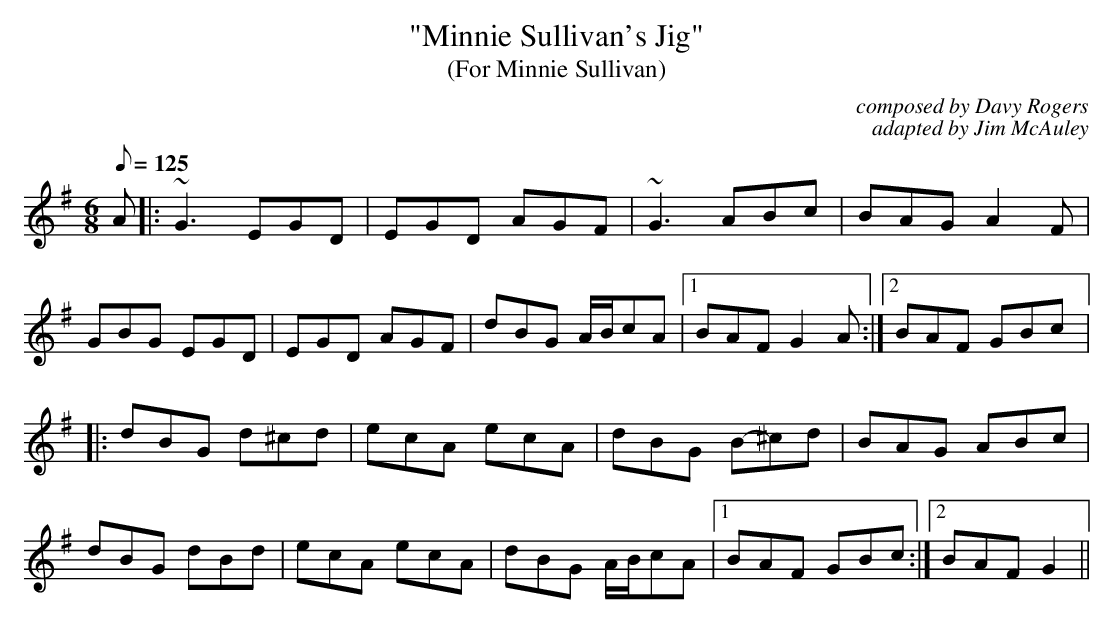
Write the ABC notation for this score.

X:1
T:"Minnie Sullivan's Jig"
T:(For Minnie Sullivan)
C:composed by Davy Rogers
C:adapted by Jim McAuley
L:1/8
Q:125
K:G
M:6/8
A |: ~G3 EGD | EGD AGF | ~G3 ABc | BAG A2F |
GBG EGD | EGD AGF | dBG A/B/cA |1 BAF G2A :|2 BAF GBc |:
dBG d^cd | ecA ecA | dBG B-^cd | BAG ABc |
dBG dBd | ecA ecA | dBG A/B/cA |1 BAF GBc :|2 BAF G2 ||
